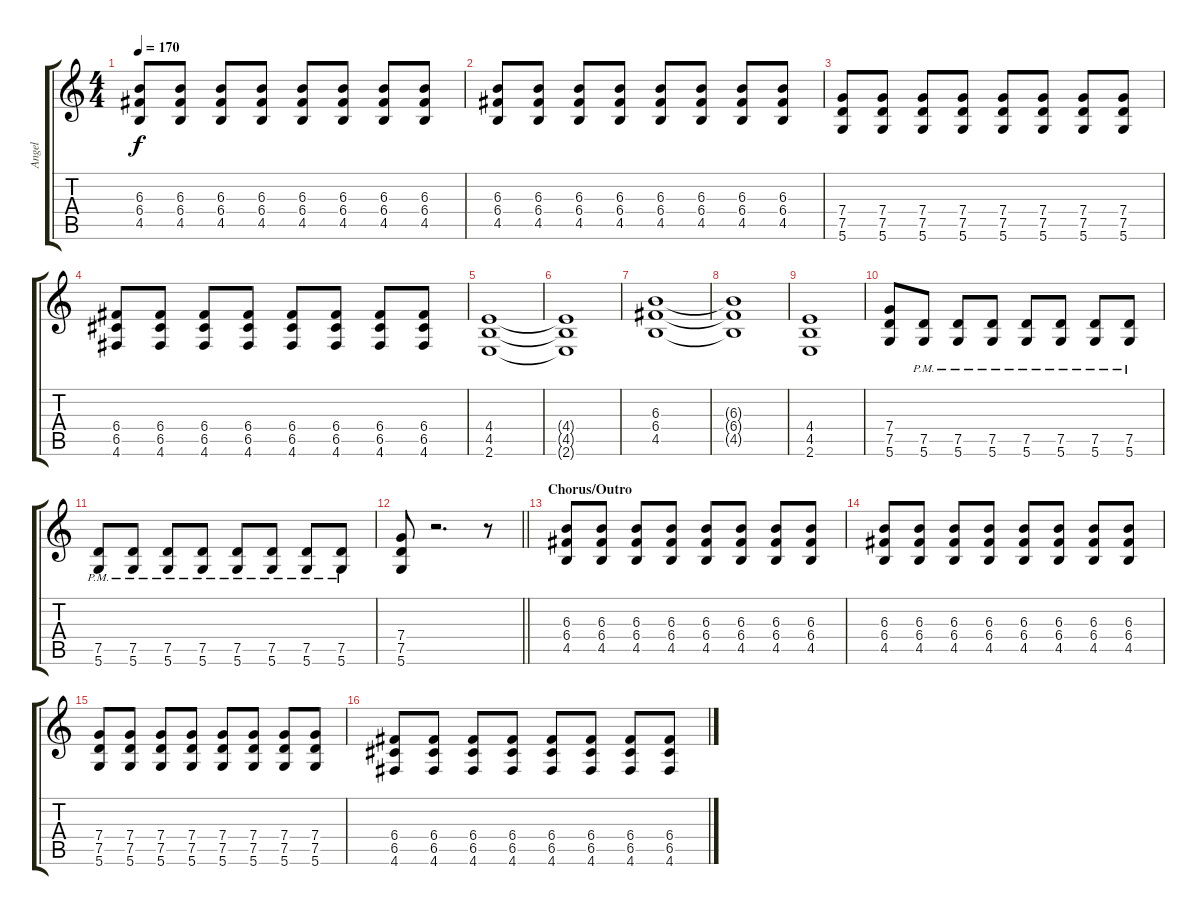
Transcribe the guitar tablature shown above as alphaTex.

\track ("Angel" "Angel") {instrument electricguitarclean}
\staff {score tabs}
\tuning (D4 A3 F3 C3 G2 D2) {hide}
\ts (4 4)
\tempo 170
\clef g2
\ks c
(6.3 6.4 4.5).8{dy f} (6.3 6.4 4.5).8 (6.3 6.4 4.5).8 (6.3 6.4 4.5).8 (6.3 6.4 4.5).8 (6.3 6.4 4.5).8 (6.3 6.4 4.5).8 (6.3 6.4 4.5).8 |
(6.3 6.4 4.5).8 (6.3 6.4 4.5).8 (6.3 6.4 4.5).8 (6.3 6.4 4.5).8 (6.3 6.4 4.5).8 (6.3 6.4 4.5).8 (6.3 6.4 4.5).8 (6.3 6.4 4.5).8 |
(7.4 7.5 5.6).8 (7.4 7.5 5.6).8 (7.4 7.5 5.6).8 (7.4 7.5 5.6).8 (7.4 7.5 5.6).8 (7.4 7.5 5.6).8 (7.4 7.5 5.6).8 (7.4 7.5 5.6).8 |
(6.4 6.5 4.6).8 (6.4 6.5 4.6).8 (6.4 6.5 4.6).8 (6.4 6.5 4.6).8 (6.4 6.5 4.6).8 (6.4 6.5 4.6).8 (6.4 6.5 4.6).8 (6.4 6.5 4.6).8 |
(4.4 4.5 2.6).1 |
(4.4{t} 4.5{t} 2.6{t}).1 |
(6.3 6.4 4.5).1 |
(6.3{t} 6.4{t} 4.5{t}).1 |
(4.4 4.5 2.6).1 |
(7.4 7.5 5.6).8 (7.5{pm} 5.6{pm}).8 (7.5{pm} 5.6{pm}).8 (7.5{pm} 5.6{pm}).8 (7.5{pm} 5.6{pm}).8 (7.5{pm} 5.6{pm}).8 (7.5{pm} 5.6{pm}).8 (7.5{pm} 5.6{pm}).8 |
(7.5{pm} 5.6{pm}).8 (7.5{pm} 5.6{pm}).8 (7.5{pm} 5.6{pm}).8 (7.5{pm} 5.6{pm}).8 (7.5{pm} 5.6{pm}).8 (7.5{pm} 5.6{pm}).8 (7.5{pm} 5.6{pm}).8 (7.5{pm} 5.6{pm}).8 |
\barLineRight lightlight
(7.4 7.5 5.6).8 r.2{d} r.8 |
\section ("" "Chorus/Outro")
(6.3 6.4 4.5).8 (6.3 6.4 4.5).8 (6.3 6.4 4.5).8 (6.3 6.4 4.5).8 (6.3 6.4 4.5).8 (6.3 6.4 4.5).8 (6.3 6.4 4.5).8 (6.3 6.4 4.5).8 |
(6.3 6.4 4.5).8 (6.3 6.4 4.5).8 (6.3 6.4 4.5).8 (6.3 6.4 4.5).8 (6.3 6.4 4.5).8 (6.3 6.4 4.5).8 (6.3 6.4 4.5).8 (6.3 6.4 4.5).8 |
(7.4 7.5 5.6).8 (7.4 7.5 5.6).8 (7.4 7.5 5.6).8 (7.4 7.5 5.6).8 (7.4 7.5 5.6).8 (7.4 7.5 5.6).8 (7.4 7.5 5.6).8 (7.4 7.5 5.6).8 |
(6.4 6.5 4.6).8 (6.4 6.5 4.6).8 (6.4 6.5 4.6).8 (6.4 6.5 4.6).8 (6.4 6.5 4.6).8 (6.4 6.5 4.6).8 (6.4 6.5 4.6).8 (6.4 6.5 4.6).8
